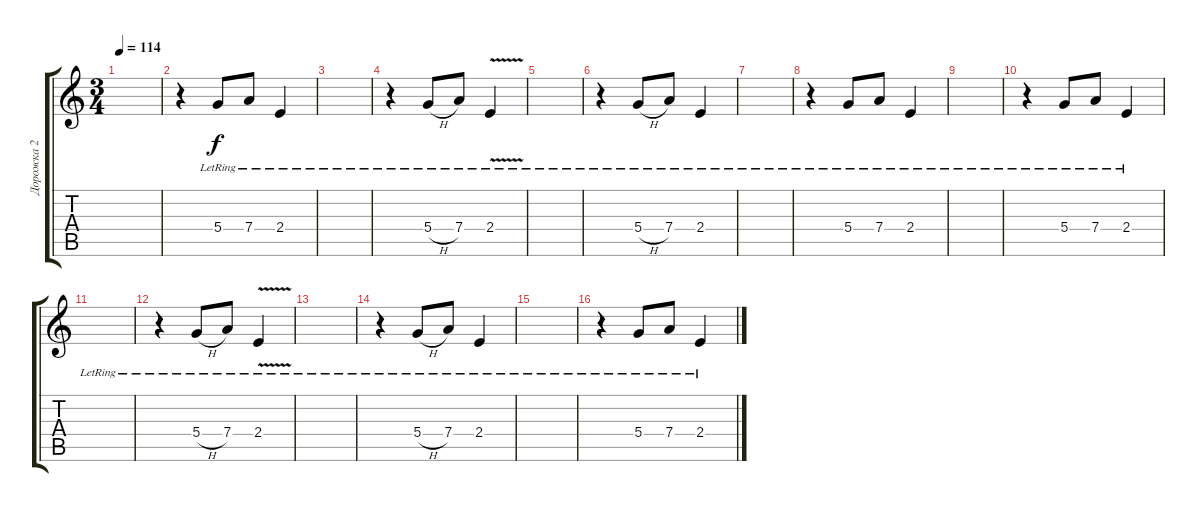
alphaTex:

\track ("Дорожка 2" "Дорожка 2") {instrument acousticguitarnylon}
\staff {score tabs}
\tuning (E4 B3 G3 D3 A2 E2) {hide}
\ts (3 4)
\tempo 114
\clef g2
\ks c
|
r.4 5.4{lr}.8 7.4{lr}.8 2.4{lr}.4 |
|
r.4 5.4{h lr}.8 7.4{lr}.8 2.4{v lr}.4 |
|
r.4 5.4{h lr}.8 7.4{lr}.8 2.4{lr}.4 |
|
r.4 5.4{lr}.8 7.4{lr}.8 2.4{lr}.4 |
|
r.4 5.4{lr}.8 7.4{lr}.8 2.4{lr}.4 |
|
r.4 5.4{h lr}.8 7.4{lr}.8 2.4{v lr}.4 |
|
r.4 5.4{h lr}.8 7.4{lr}.8 2.4{lr}.4 |
|
r.4 5.4{lr}.8 7.4{lr}.8 2.4{lr}.4
